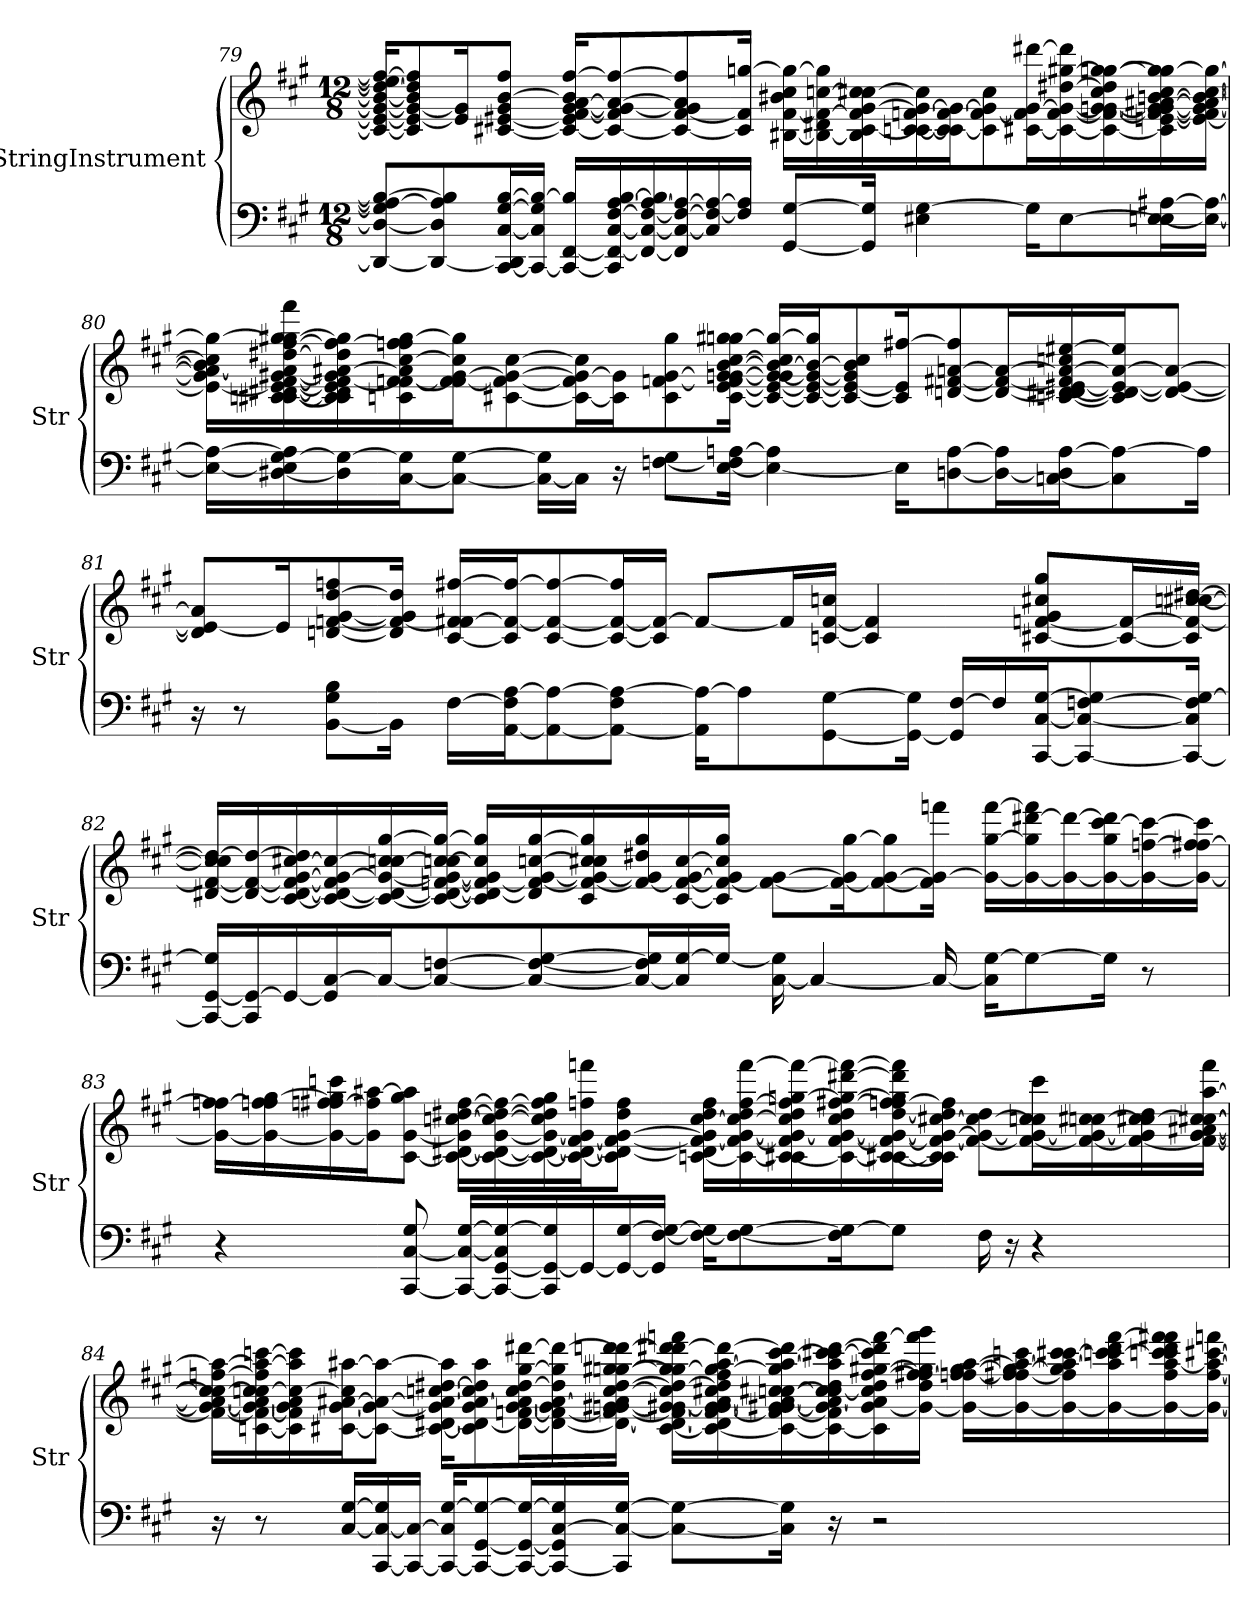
**kern	**kern
*part2	*part1
*staff2	*staff1
*I"StringInstrument	*I"StringInstrument
*I'Str	*I'Str
!!LO:LB:g=z
*clefF4	*clefG2
*k[f#c#g#]	*k[f#c#g#]
*M12/8	*M12/8
=79	=79
8DD/_ 8D/_ 8G#/] 8A/_ 8B/_L	16c##/_ 16e#/_ 16g#/_ 16b/_ 16dd#/_ 16ee#/] 16ff#/_KL
.	8c##/] 8e#/_ 8g#/_ 8b/] 8dd#/] 8ff#/]
8DD/_ 8D/] 8A/] 8B/]	.
.	16e#/] 16g#/]K
[16CC#/ 16DD/] [16C#/ [16G#/ [16B/L	[8c#X/ [8e#X/ 8g#/ [8b/ 8ff#/J
16CC#/_ 16C#/] 16G#/] 16B/_JJ	.
16CC#/_ [16FF#/ 16B/]LL	16c#/_ 16e#/] [16f#/ [16g#/ [16a/ 16b/] [16ff#/KL
16CC#/] 16FF#/_ [16C#/ [16F#/ [16A/ [16B/	8c#/_ 8f#/] 8g#/_ 8a/_ 8ff#/_
16FF#/_ 16C#/_ 16F#/_ 16A/_ 16B/]	.
16FF#/] 16C#/_ 16F#/_ 16A/_	8c#/_ [8f#/ 8g#/] 8a/] 8ff#/]
16C#/] 16F#/_ 16A/_	.
16F#/] 16A/]JJ	16c#/] 16f#/] [16ggn/Jk
[8GG#/ [8G#/L	[16B#X\ [16f#\ 16b#X\ 16cc#\ 16gg\_LL
.	16B#\_ 16d#X\ 16f#\_ [16ccn\ 16gg\]
16GG#/] 16G#/]Jk	16B#\] [16c#\ 16f#\] [16g#\ 16cc\] [16cc#X\
4E#X\ [4G#\	[16cn\ 16c#\_ [16fn\ 16g#\_ 16cc#\]
.	16c\] 16c#\_ 16f\_ 16g#\_J
.	8c#\] 8f\_ 8g#\] 8cc#\
16G#\KL]	[16c#X\ 16f\] [16g#\ [16ddd#X\L
[8E#\	16c#\_ [16f\ 16g#\_ [16dd#X\ [16gg#X\ 16ddd#\]
.	16c#\_ 16f\_ [16gn\ 16g#\_ 16cc#\ 16dd#\] [16ggn\ 16gg#\_
[16En\ 16E#\] [16A#X\L	16c#\] [16en\ 16f\_ 16g\_ 16g#\] [16a#X\ [16bn\ 16cc#\ 16gg\_ 16gg#\]
16E\_ 16A#\_JJ	16e\_ 16f\] 16g\_ 16a#\_ 16b\_ [16cc#\ 16gg\_JJ
!!LO:LB:g=z
=80	=80
16E\_ 16A#\_LL	16e\_ 16g\] 16a#\_ 16b\] 16cc#\] 16gg\_LL
[16D#X\ 16E\] [16G#\ 16A#\]	[16cn\ [16c#X\ [16d#X\ 16e\_ [16f#\ [16g#X\ 16a#\] [16dd#X\ [16ff#\ 16gg\] [16gg#X\ 16fff#\
16D#\] 16G#\_	16c\] 16c#\] 16d#\] 16e\] 16f#\_ 16g#\] [16a#X\ 16dd#\] 16ff#\_ 16gg#\]
[16C#\ 16G#\]J	16cn\ [16fn\ 16f#\_ 16a#\] [16cc#\ 16ffn\ 16ff#\] [16gg#\
8C#\_ [8G#\J	16f\_ 16f#\] [16g#\ 16cc#\] 16gg#\]J
.	[8c#X\ 8f\_ 8g#\_ [8cc#\
16C#\_ 16G#\]LL	.
16C#\JJ]	16c#\_ 16f\] 16g#\_ 16cc#\]L
16r	16c#\] 16g#\]J
[8Fn\ 8G#\L	8c#\ [8fn\ [8g#\ 8gg#\
[16E\ 16F\] [16An\Jk	[16c#\ [16e\ 16f\] [16gn\ 16g#\_ [16b\ [16cc#\ [16ggn\ 16gg#X\Jk
4E\_ 4A\]	16c#/_ 16e/_ 16g/_ 16g#/] 16b/_ 16cc#/] 16gg/_LL
.	16c#/_ 16e/_ 16g/_ 16b/_ 16gg/]J
.	8c#/_ 8e/_ 8g/] 8b/] 8cc#/
16E\KL]	16c#/] 16e/] [16ff#X/K
[8Dn\ [8A\	[8dn/ [8f#X/ [8an/ 8ff#/]
16D\_ 16A\]L	16d/_ 16f#/_ 16a/_L
[16Cn\ 16D\] [16A\J	[16cn/ 16d/] [16d#X/ [16e#X/ 16f#/] 16a/_ 16ccn/ [16ee#X/
8C\] 8A\_	16c/] 16d#/_ 16e#/_ 16a/_ 16ee#/]J
.	8d#/_ 8e#/_ 8a/_J
16A\Jk]	.
!!LO:LB:g=z
=81	=81
16r	8d#/] 8e#/_ 8a/]L
8r	.
.	16e#/K]
[8BB\ 8G#\ 8B\L	[8dn/ [8fn/ [8g#/ [8dd/ 8ffn/
16BB\Jk]	16d/] 16f/_ 16g#/] 16dd/]Jk
[16F#\LL	[16c#/ 16f/] [16f#X/ [16ff#X/LL
[16AA\ 16F#\] [16A\J	16c#/] 16f#/_ 16ff#/_J
8AA\_ 8A\_	[8c#/ 8f#/_ 8ff#/_
8AA\_ 8F#\ 8A\_J	16c#/_ 16f#/_ 16ff#/]L
.	16c#/] 16f#/_JJ
16AA\] 16A\_KL	8f#/L_
8A\]	.
.	16f#/L]
[8GG#\ [8G#\	[16cn/ [16f#/ 16ccn/JJ
.	4c/] 4f#/]
16GG#\_ 16G#\]Jk	.
16GG#/] [16F#/LL	.
16F#/]	.
[16CC#/ [16C#/ [16G#/J	[8c#X/ [8fn/ 8g#/ 8cc#X/ 8gg#/L
8CC#/_ 8C#/_ [8Fn/ 8G#/]	.
.	16c#/_ 16f/_L
16CC#/_ 16C#/] 16F/] [16G#/Jk	16c#/] 16f/_ [16ccn/ [16cc#X/ [16dd#X/JJ
!!LO:LB:g=z
=82	=82
16CC#/_ [16GG#/ 16G#/]LL	[16d#X/ 16f/_ 16cc/] 16cc#/] 16dd#/_LL
16CC#/] 16GG#/_	16d#/_ 16f/_ 16dd#/_
16GG#/_	[16c#/ 16d#/_ 16f/_ [16g#/ [16cc#X/ 16dd#/]
16GG#/] [16C#/	16c#/_ 16d#/_ 16f/] 16g#/_ 16cc#/_
16C#/J_	16c#/_ 16d#/_ 16g#/_ 16ccn/ 16cc#/_ [16gg#/
8C#/_ [8Fn/	16c#/_ 16d#/_ [16fn/ 16g#/_ [16ccn/ 16cc#/] 16gg#/_JJ
.	16c#/] 16d#/_ 16f/_ 16g#/] 16cc/] 16gg#/]LL
8C#/_ 8F/_ [8G#/	16d#/] 16f/_ [16g#/ [16ccn/ [16gg#/
.	16c#/ 16f/_ 16g#/_ 16cc/] 16cc#X/ 16gg#/]
16C#/_ 16F/] 16G#/]L	16f/_ 16g#/] 16dd#X/ 16gg#/
16C#/] [16G#/	[16c#/ 16f/_ [16g#/ [16cc#/
16G#/JJ_	16c#/] 16f/_ 16g#/] 16cc#/] 16gg#/JJ
[16C#\ 16G#\]	8f\_ [8g#\L
4C#/_	.
.	16f\_ 16g#\] [16gg#\K
.	8f\_ [8g#\ 8gg#\]
16C#/_	16f\] 16g#\_ 16fffn\Jk
16C#\] [16G#\KL	16g#\_ [16gg#\ [16fff\LL
8G#\_	16g#\_ 16gg#\] [16ddd#X\ 16fff\]
.	16g#\_ 16ddd#\_
16G#\Jk]	16g#\_ 16gg#\ [16ccc#\ 16ddd#\]
8r	16g#\_ [16ffn\ 16ccc#\_
.	16g#\_ 16ff\] [16ff#X\ 16ccc#\]JJ
!!LO:LB:g=z
=83	=83
4r	16g#\_ 16ffn\ 16ff#\_LL
.	16g#\_ 16ffn\ 16ff#\] [16gg#\
.	16g#\_ 16ffn\ [16ff#X\ 16gg#\] 16cccn\
.	16g#\] 16ff#\] [16aa#X\J
[8CC#/ [8C#/ 8G#/	[8c#\ [8g#\ 8gg#\ 8aa#\]J
16CC#/_ 16C#/_ [16G#/LL	16c#\_ [16d#X\ 16g#\] [16ccn\ [16dd#X\ [16ff#\LL
16CC#/_ [16GG#/ 16C#/] 16G#/_	16c#\_ 16d#\_ [16g#\ 16cc\_ 16dd#\_ 16ff#\_
16CC#/] 16GG#/_ 16G#/]	16c#\_ 16d#\_ 16g#\_ 16cc\] 16dd#\] 16ff#\] 16gg#\
16GG#/_	16c#\_ 16d#\_ [16f#\ 16g#\] 16ffn\ 16fffn\J
16GG#/_ [16G#/	8c#\] 8d#\_ 8f#\_ [8g#\ 8dd#\ 8ff\J
16GG#/] [16F#/ 16G#/_JJ	.
16F#\_ 16G#\]KL	[16cn\ 16d#\] 16f#\_ 16g#\] [16cc\ 16dd#\ 16ff\LL
8F#\_ [8G#\	16c\_ 16f#\_ [16g#\ 16cc\_ 16dd#\ [16ff\ [16fff\
.	16c\_ 16c#X\ 16f#\] 16g#\_ 16cc\] 16dd#\ 16ff\] [16ggn\ 16fff\_
16F#\] 16G#\_K	16c\_ [16f#\ 16g#\_ 16cc\ 16dd#\ [16ff#X\ 16gg\_ [16ddd#X\ 16fff\_
8G#\J]	16c\_ [16c#X\ 16f#\_ 16g#\_ [16dd#\ [16ffn\ 16ff#\] 16gg\] 16ddd#\] 16fff\]
.	16c\] 16c#\] 16f#\_ 16g#\_ [16cc#X\ 16dd#\] 16ff\]JJ
16F#\	8f#\_ 8g#\_ 8cc#\_ 8dd#\L
16r	.
4r	16f#\_ 16g#\_ 16ccn\ 16cc#\] 16ccc\L
.	16f#\_ 16g#\_ [16ccn\ 16cc#X\
.	16f#\_ 16g#\] 16cc\_ 16cc#X\ 16dd#\
.	16f#\_ [16g#\ [16a#X\ 16cc\_ [16cc#X\ [16aa#\ 16fff\JJ
!!LO:PB:g=z
=84	=84
16r	16f#\_ 16g#\_ 16a#\_ 16cc\] 16cc#\_ [16ffn\ 16aa#\_LL
8r	[16cn\ 16f#\_ 16g#\_ 16a#\_ [16ccn\ 16cc#\] 16ff\] 16aa#\_ [16cccn\
.	16c\] 16f#\] 16g#\] 16a#\] 16cc\_ 16aa#\] 16ccc\]
[16C#/ [16G#/LL	[16c#X\ [16g#\ [16a#X\ 16cc\] [16aa#X\J
[16CC#/ 16C#/_ 16G#/]	8c#\_ 8g#\_ 8a#\_ 8aa#\_J
16CC#/_ 16C#/_JJ	.
16CC#/_ 16C#/] [16G#/KL	16c#\_ [16d#X\ 16g#\] 16a#\_ [16ccn\ [16dd#X\ 16aa#\]KL
8CC#/_ [8GG#/ 8G#/_	8c#\] 8d#\_ 8g#\ 8a#\_ 8cc\] 8dd#\] 8aa#\
16CC#/_ 16GG#/_ 16G#/_L	16d#\_ [16fn\ [16g#\ 16a#\_ 16cc\ [16dd#\ [16gg#\ [16ddd#X\L
16CC#/_ 16GG#/] [16C#/ 16G#/]	16d#\_ 16f\_ 16g#\] 16a#\_ 16dd#\] 16gg#\] 16ddd#\_
16CC#/] 16C#/_ [16G#/JJ	16d#\_ 16f\_ [16gn\ 16g#X\ 16a#\] [16cc\ [16dd#\ [16ggn\ [16gg#X\ [16dddn\ 16ddd#\]JJ
8C#\_ 8G#\_L	[16c#\ 16d#\_ 16f\] 16g\_ [16g#X\ 16cc\] 16dd#\_ 16gg\_ 16gg#\] 16ddd\] [16ddd#X\ 16fffn\LL
.	16c#\_ 16d#\] [16f\ 16g\_ 16g#\] [16a#\ 16cc#X\ 16dd#\] 16ff\ 16gg\_ [16aa#\ 16ddd#\_
16C#\] 16G#\]Jk	16c#\_ 16f\_ 16g\] [16g#X\ 16a#\_ [16ccn\ [16cc#X\ 16gg\] 16aa#\_ [16ccc\ 16ddd#\]
16r	16c#\_ 16f\] 16g#\] 16a#\_ 16cc\_ 16cc#\] 16dd#\ 16aa#\] 16ccc\] [16ccc#X\ [16ddd#\
2r	16c#\] [16g#\ 16a#\] 16cc\] 16dd#\ [16ff\ [16gg#X\ 16ccc#\] 16ddd#\] [16fff\
.	16g#\_ 16dd#\ 16ff\] [16ff#X\ 16gg#\] 16fff\] 16ggg#\JJ
.	16g#\_ [16ffn\ 16ff#\] [16gg#\ [16aa#\LL
.	16g#\_ 16ff\] [16ff#X\ 16gg#\_ 16aa#\_ 16cccn\
.	16g#\_ 16ff#\] 16gg#\] 16aa#\_ 16ccc\ [16ccc#X\
.	16g#\_ 16aa#\] 16cccn\ 16ccc#\_ 16ddd#\ [16fff\
.	16g#\_ 16ff#\ [16aa#\ 16cccn\ 16ccc#\] 16ddd#\ 16fff\] 16fff#X\
.	16g#\_ [16ff#\ 16aa#\_ [16ccc#X\ 16fffn\JJ
=	=
*-	*-
